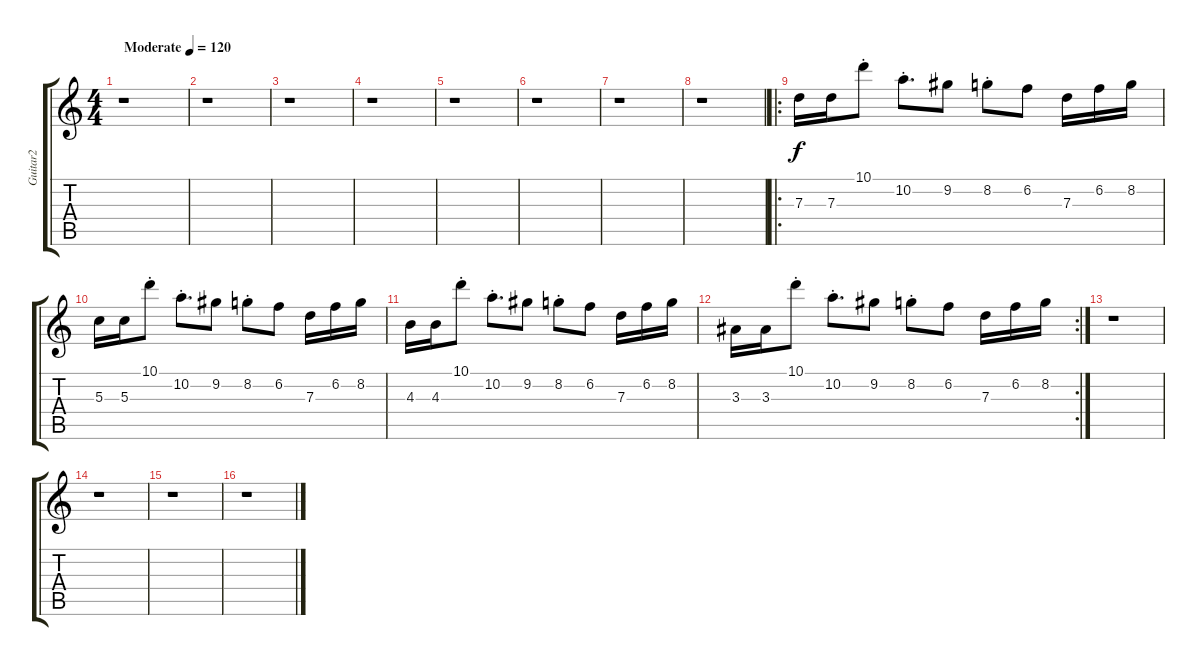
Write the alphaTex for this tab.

\track ("Guitar2" "Guitar2") {instrument distortionguitar}
\staff {score tabs}
\tuning (E4 B3 G3 D3 A2 E2) {hide}
\ts (4 4)
\tempo (120 "Moderate")
\clef g2
\ks c
r.1{dy f instrument distortionguitar} |
r.1 |
r.1 |
r.1 |
r.1 |
r.1 |
r.1 |
r.1 |
\ro
7.3.16 7.3.16 10.1{st}.8 10.2{st}.8{d} 9.2.8 8.2{st}.8 6.2.8 7.3.16 6.2.16 8.2.16 |
5.3.16 5.3.16 10.1{st}.8 10.2{st}.8{d} 9.2.8 8.2{st}.8 6.2.8 7.3.16 6.2.16 8.2.16 |
4.3.16 4.3.16 10.1{st}.8 10.2{st}.8{d} 9.2.8 8.2{st}.8 6.2.8 7.3.16 6.2.16 8.2.16 |
\rc 2
3.3.16 3.3.16 10.1{st}.8 10.2{st}.8{d} 9.2.8 8.2{st}.8 6.2.8 7.3.16 6.2.16 8.2.16 |
r.1 |
r.1 |
r.1 |
r.1
